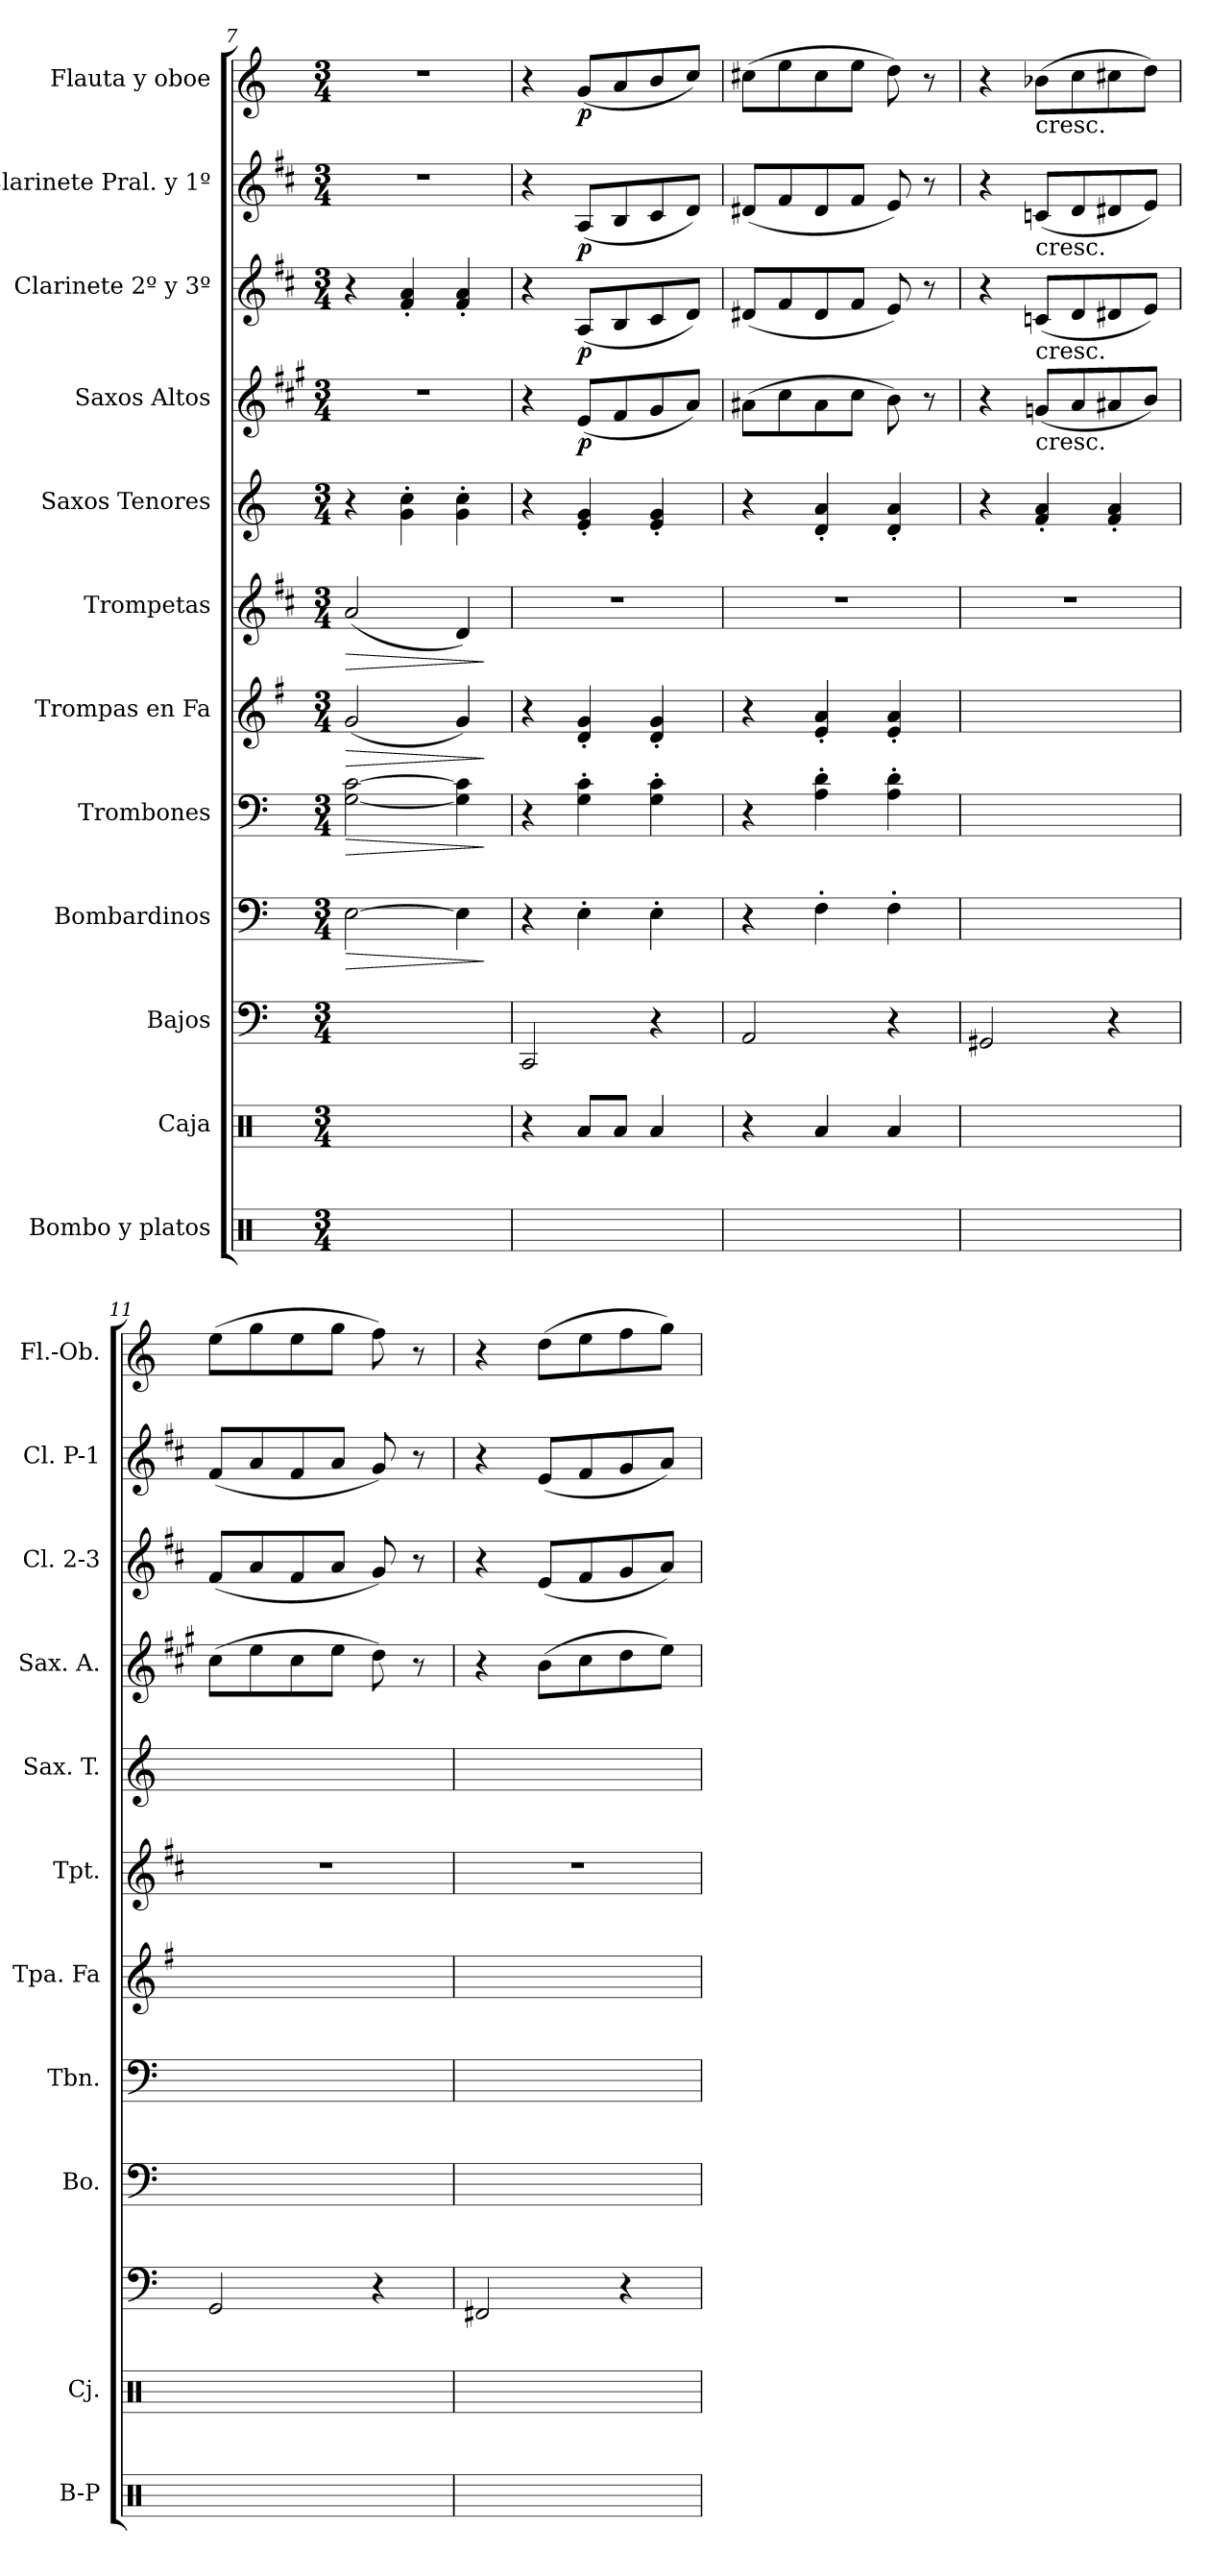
**kern	**kern	**kern	**kern	**dynam	**kern	**dynam	**kern	**dynam	**kern	**dynam	**kern	**kern	**dynam	**kern	**dynam	**kern	**dynam	**kern	**dynam
*part12	*part11	*part10	*part9	*part9	*part8	*part8	*part7	*part7	*part6	*part6	*part5	*part4	*part4	*part3	*part3	*part2	*part2	*part1	*part1
*staff12	*staff11	*staff10	*staff9	*staff9	*staff8	*staff8	*staff7	*staff7	*staff6	*staff6	*staff5	*staff4	*staff4	*staff3	*staff3	*staff2	*staff2	*staff1	*staff1
*I"Bombo y platos	*I"Caja	*I"Bajos	*I"Bombardinos	*	*I"Trombones	*	*I"Trompas en Fa	*	*I"Trompetas	*	*I"Saxos Tenores	*I"Saxos Altos	*	*I"Clarinete 2º y 3º	*	*I"Clarinete Pral. y 1º	*	*I"Flauta y oboe	*
*I'B-P	*I'Cj.	*	*I'Bo.	*	*I'Tbn.	*	*I'Tpa. Fa	*	*I'Tpt.	*	*I'Sax. T.	*I'Sax. A.	*	*I'Cl. 2-3	*	*I'Cl. P-1	*	*I'Fl.-Ob.	*
!!LO:PB:g=z
*clefX	*clefX	*clefF4	*clefF4	*	*clefF4	*	*clefG2	*	*clefG2	*	*clefG2	*clefG2	*	*clefG2	*	*clefG2	*	*clefG2	*
*	*	*	*	*	*	*	*ITrd4c7	*	*ITrd1c2	*	*ITrd8c14	*ITrd5c9	*	*ITrd1c2	*	*ITrd1c2	*	*	*
*k[]	*k[]	*k[]	*k[]	*	*k[]	*	*k[]	*	*k[]	*	*k[]	*k[]	*	*k[]	*	*k[]	*	*k[]	*
*M3/4	*M3/4	*M3/4	*M3/4	*	*M3/4	*	*M3/4	*	*M3/4	*	*M3/4	*M3/4	*	*M3/4	*	*M3/4	*	*M3/4	*
=7	=7	=7	=7	=7	=7	=7	=7	=7	=7	=7	=7	=7	=7	=7	=7	=7	=7	=7	=7
!	!	!	!	!LO:HP:b	!	!LO:HP:b	!	!LO:HP:b	!	!LO:HP:b	!	!	!	!	!	!	!	!	!
2.ryy	2.ryy	2.ryy	[2E\	>	[2G\ [2c\	>	(<2c/	>	(<2g/	>	4r	2.r	.	4r	.	2.r	.	2.r	.
.	.	.	.	.	.	.	.	.	.	.	4G\' 4c\'	.	.	4e/' 4g/'	.	.	.	.	.
.	.	.	4E\]	.	4G\] 4c\]	.	4c/)	.	4c/)	.	4G\' 4c\'	.	.	4e/' 4g/'	.	.	.	.	.
.	.	.	.	]	.	]	.	]	.	]	.	.	.	.	.	.	.	.	.
=8	=8	=8	=8	=8	=8	=8	=8	=8	=8	=8	=8	=8	=8	=8	=8	=8	=8	=8	=8
2.ryy	4r	2CC/	4r	.	4r	.	4r	.	2.r	.	4r	4r	.	4r	.	4r	.	4r	.
!	!	!	!	!	!	!	!	!	!	!	!	!	!LO:DY:b	!	!LO:DY:b	!	!LO:DY:b	!	!LO:DY:b
.	8Ra/L	.	4E'\	.	4G\' 4c\'	.	4G/' 4c/'	.	.	.	4E/' 4G/'	(<8G/L	p	(<8G/L	p	(<8G/L	p	(<8g/L	p
.	8Ra/J	.	.	.	.	.	.	.	.	.	.	8A/	.	8A/	.	8A/	.	8a/	.
.	4Ra/	4r	4E'\	.	4G\' 4c\'	.	4G/' 4c/'	.	.	.	4E/' 4G/'	8B/	.	8B/	.	8B/	.	8b/	.
.	.	.	.	.	.	.	.	.	.	.	.	8c/J)	.	8c/J)	.	8c/J)	.	8cc/J)	.
=9	=9	=9	=9	=9	=9	=9	=9	=9	=9	=9	=9	=9	=9	=9	=9	=9	=9	=9	=9
2.ryy	4r	2AA/	4r	.	4r	.	4r	.	2.r	.	4r	(>8c#X\L	.	(<8c#X/L	.	(<8c#X/L	.	(>8cc#X\L	.
.	.	.	.	.	.	.	.	.	.	.	.	8e\	.	8e/	.	8e/	.	8ee\	.
.	4Ra/	.	4F'\	.	4A\' 4d\'	.	4A/' 4d/'	.	.	.	4D/' 4A/'	8c#\	.	8c#/	.	8c#/	.	8cc#\	.
.	.	.	.	.	.	.	.	.	.	.	.	8e\J	.	8e/J	.	8e/J	.	8ee\J	.
.	4Ra/	4r	4F'\	.	4A\' 4d\'	.	4A/' 4d/'	.	.	.	4D/' 4A/'	8d\)	.	8d/)	.	8d/)	.	8dd\)	.
.	.	.	.	.	.	.	.	.	.	.	.	8r	.	8r	.	8r	.	8r	.
=10	=10	=10	=10	=10	=10	=10	=10	=10	=10	=10	=10	=10	=10	=10	=10	=10	=10	=10	=10
2.ryy	2.ryy	2GG#X/	2.ryy	.	2.ryy	.	2.ryy	.	2.r	.	4r	4r	.	4r	.	4r	.	4r	.
!	!	!	!	!	!	!	!	!	!	!	!	!	!	!	!	!	!	!LO:TX:b:t=cresc.	!
!	!	!	!	!	!	!	!	!	!	!	!	!	!	!	!	!LO:TX:b:t=cresc.	!	!	!
!	!	!	!	!	!	!	!	!	!	!	!	!	!	!LO:TX:b:t=cresc.	!	!	!	!	!
!	!	!	!	!	!	!	!	!	!	!	!	!LO:TX:b:t=cresc.	!	!	!	!	!	!	!
.	.	.	.	.	.	.	.	.	.	.	4F/' 4A/'	(<8B-X/L	.	(<8B-X/L	.	(<8B-X/L	.	(>8b-X\L	.
.	.	.	.	.	.	.	.	.	.	.	.	8c/	.	8c/	.	8c/	.	8cc\	.
.	.	4r	.	.	.	.	.	.	.	.	4F/' 4A/'	8c#X/	.	8c#X/	.	8c#X/	.	8cc#X\	.
.	.	.	.	.	.	.	.	.	.	.	.	8d/J)	.	8d/J)	.	8d/J)	.	8dd\J)	.
=11	=11	=11	=11	=11	=11	=11	=11	=11	=11	=11	=11	=11	=11	=11	=11	=11	=11	=11	=11
2.ryy	2.ryy	2GG/	2.ryy	.	2.ryy	.	2.ryy	.	2.r	.	2.ryy	(>8e\L	.	(<8e/L	.	(<8e/L	.	(>8ee\L	.
.	.	.	.	.	.	.	.	.	.	.	.	8g\	.	8g/	.	8g/	.	8gg\	.
.	.	.	.	.	.	.	.	.	.	.	.	8e\	.	8e/	.	8e/	.	8ee\	.
.	.	.	.	.	.	.	.	.	.	.	.	8g\J	.	8g/J	.	8g/J	.	8gg\J	.
.	.	4r	.	.	.	.	.	.	.	.	.	8f\)	.	8f/)	.	8f/)	.	8ff\)	.
.	.	.	.	.	.	.	.	.	.	.	.	8r	.	8r	.	8r	.	8r	.
=12	=12	=12	=12	=12	=12	=12	=12	=12	=12	=12	=12	=12	=12	=12	=12	=12	=12	=12	=12
2.ryy	2.ryy	2FF#X/	2.ryy	.	2.ryy	.	2.ryy	.	2.r	.	2.ryy	4r	.	4r	.	4r	.	4r	.
.	.	.	.	.	.	.	.	.	.	.	.	(>8d\L	.	(<8d/L	.	(<8d/L	.	(>8dd\L	.
.	.	.	.	.	.	.	.	.	.	.	.	8e\	.	8e/	.	8e/	.	8ee\	.
.	.	4r	.	.	.	.	.	.	.	.	.	8f\	.	8f/	.	8f/	.	8ff\	.
.	.	.	.	.	.	.	.	.	.	.	.	8g\J)	.	8g/J)	.	8g/J)	.	8gg\J)	.
=	=	=	=	=	=	=	=	=	=	=	=	=	=	=	=	=	=	=	=
*-	*-	*-	*-	*-	*-	*-	*-	*-	*-	*-	*-	*-	*-	*-	*-	*-	*-	*-	*-
